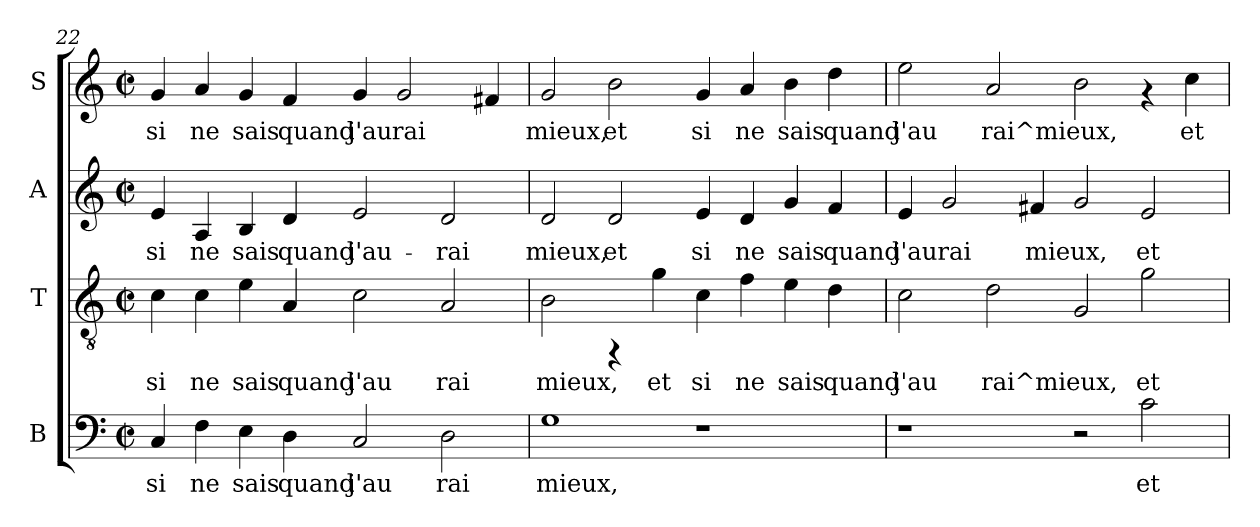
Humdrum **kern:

**kern	**text	**kern	**text	**kern	**text	**kern	**text
*part4	*part4	*part3	*part3	*part2	*part2	*part1	*part1
*staff4	*staff4	*staff3	*staff3	*staff2	*staff2	*staff1	*staff1
*I"B	*	*I"T	*	*I"A	*	*I"S	*
*clefF4	*	*clefGv2	*	*clefG2	*	*clefG2	*
*k[]	*	*k[]	*	*k[]	*	*k[]	*
*C:	*	*C:	*	*C:	*	*C:	*
*M2/2	*	*M2/2	*	*M2/2	*	*M2/2	*
*met(c|)	*	*met(c|)	*	*met(c|)	*	*met(c|)	*
=22	=22	=22	=22	=22	=22	=22	=22
!	!LO:LY:b:cj	!	!LO:LY:b:cj	!	!LO:LY:b:cj	!	!LO:LY:b:cj
4C/	si	4c\	si	4e/	si	4g/	si
!	!LO:LY:b:cj	!	!LO:LY:b:cj	!	!LO:LY:b:cj	!	!LO:LY:b:cj
4F\	ne	4c\	ne	4A/	ne	4a/	ne
!	!LO:LY:b:cj	!	!LO:LY:b:cj	!	!LO:LY:b:cj	!	!LO:LY:b:cj
4E\	sais	4e\	sais	4B/	sais	4g/	sais
!	!LO:LY:b:cj	!	!LO:LY:b:cj	!	!LO:LY:b:cj	!	!LO:LY:b:cj
4D\	quand	4A/	quand	4d/	quand	4f/	quand
!	!LO:LY:b:cj	!	!LO:LY:b:cj	!	!LO:LY:b:cj	!	!LO:LY:b:cj
2C/	j'au	2c\	j'au	2e/	j'au-	4g/	j'au
!	!	!	!	!	!	!	!LO:LY:b:cj
.	.	.	.	.	.	2g/	rai
!	!LO:LY:b:cj	!	!LO:LY:b:cj	!	!LO:LY:b:cj	!	!
2D\	rai	2A/	rai	2d/	-rai	.	.
!	!	!	!	!	!	!	!LO:LY:b:cj
.	.	.	.	.	.	4f#/	.
!!LO:PB:g=z
=23	=23	=23	=23	=23	=23	=23	=23
!	!LO:LY:b:cj	!	!LO:LY:b:cj	!	!LO:LY:b:cj	!	!LO:LY:b:cj
1G	mieux,	2B\	mieux,	2d/	mieux,	2g/	mieux,
!	!	!	!	!	!LO:LY:b:cj	!	!LO:LY:b:cj
.	.	4rFF	.	2d/	et	2b\	et
!	!	!	!LO:LY:b:cj	!	!	!	!
.	.	4g\	et	.	.	.	.
!	!	!	!LO:LY:b:cj	!	!LO:LY:b:cj	!	!LO:LY:b:cj
1r	.	4c\	si	4e/	si	4g/	si
!	!	!	!LO:LY:b:cj	!	!LO:LY:b:cj	!	!LO:LY:b:cj
.	.	4f\	ne	4d/	ne	4a/	ne
!	!	!	!LO:LY:b:cj	!	!LO:LY:b:cj	!	!LO:LY:b:cj
.	.	4e\	sais	4g/	sais	4b\	sais
!	!	!	!LO:LY:b:cj	!	!LO:LY:b:cj	!	!LO:LY:b:cj
.	.	4d\	quand	4f/	quand	4dd\	quand
=24	=24	=24	=24	=24	=24	=24	=24
!	!	!	!LO:LY:b:cj	!	!LO:LY:b:cj	!	!LO:LY:b:cj
1r	.	2c\	j'au	4e/	j'aurai	2ee\	j'au
!	!	!	!	!	!LO:LY:b:cj	!	!
.	.	.	.	2g/	.	.	.
!	!	!	!LO:LY:b:cj	!	!	!	!LO:LY:b:cj
.	.	2d\	rai^mieux,	.	.	2a/	rai^mieux,
!	!	!	!	!	!LO:LY:b:cj	!	!
.	.	.	.	4f#/	mieux,	.	.
!	!	!	!LO:LY:b:cj	!	!LO:LY:b:cj	!	!LO:LY:b:cj
2r	.	2G/	.	2g/	.	2b\	.
!	!LO:LY:b:cj	!	!LO:LY:b:cj	!	!LO:LY:b:cj	!	!
2c\	et	2g\	et	2e/	et	4rf	.
!	!	!	!	!	!	!	!LO:LY:b:cj
.	.	.	.	.	.	4cc\	et
=	=	=	=	=	=	=	=
*-	*-	*-	*-	*-	*-	*-	*-
